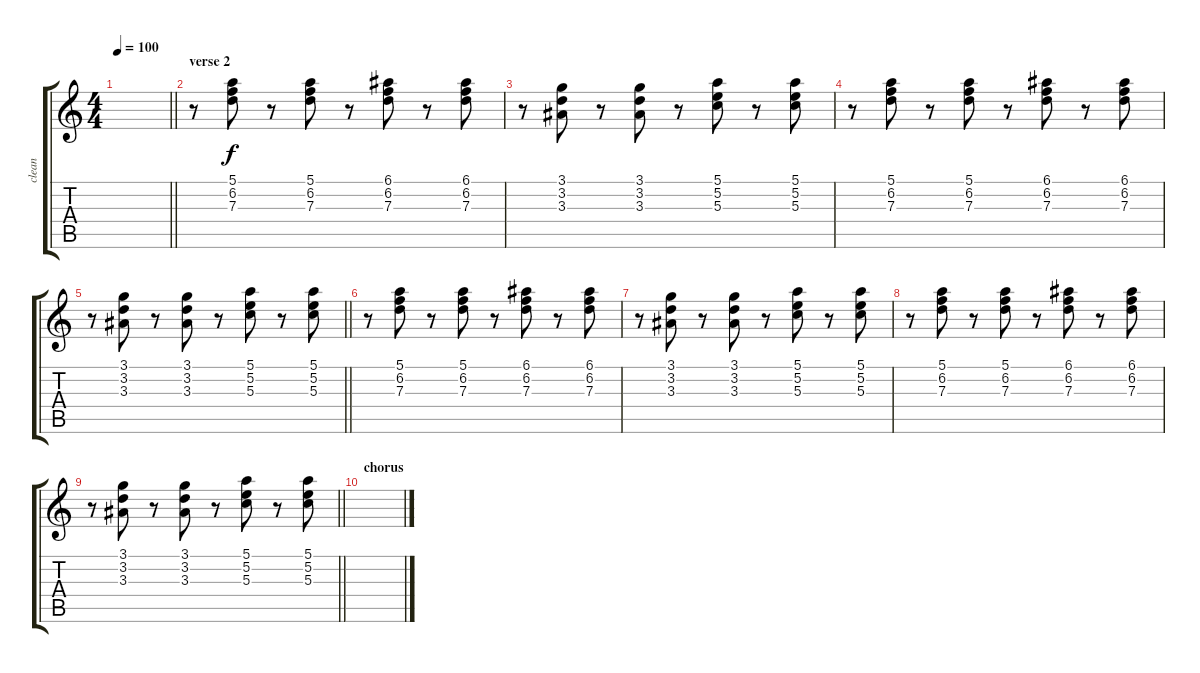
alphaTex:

\track ("clean" "clean") {instrument acousticguitarsteel}
\staff {score tabs}
\tuning (E4 B3 G3 D3 A2 D2) {hide}
\ts (4 4)
\tempo 100
\clef g2
\barLineRight lightlight
\ks c
|
\section ("" "verse 2")
r.8 (5.1 6.2 7.3).8 r.8 (5.1 6.2 7.3).8 r.8 (6.1 6.2 7.3).8 r.8 (6.1 6.2 7.3).8 |
r.8 (3.1 3.2 3.3).8 r.8 (3.1 3.2 3.3).8 r.8 (5.1 5.2 5.3).8 r.8 (5.1 5.2 5.3).8 |
r.8 (5.1 6.2 7.3).8 r.8 (5.1 6.2 7.3).8 r.8 (6.1 6.2 7.3).8 r.8 (6.1 6.2 7.3).8 |
\barLineRight lightlight
r.8 (3.1 3.2 3.3).8 r.8 (3.1 3.2 3.3).8 r.8 (5.1 5.2 5.3).8 r.8 (5.1 5.2 5.3).8 |
r.8 (5.1 6.2 7.3).8 r.8 (5.1 6.2 7.3).8 r.8 (6.1 6.2 7.3).8 r.8 (6.1 6.2 7.3).8 |
r.8 (3.1 3.2 3.3).8 r.8 (3.1 3.2 3.3).8 r.8 (5.1 5.2 5.3).8 r.8 (5.1 5.2 5.3).8 |
r.8 (5.1 6.2 7.3).8 r.8 (5.1 6.2 7.3).8 r.8 (6.1 6.2 7.3).8 r.8 (6.1 6.2 7.3).8 |
\barLineRight lightlight
r.8 (3.1 3.2 3.3).8 r.8 (3.1 3.2 3.3).8 r.8 (5.1 5.2 5.3).8 r.8 (5.1 5.2 5.3).8 |
\section ("" "chorus")
